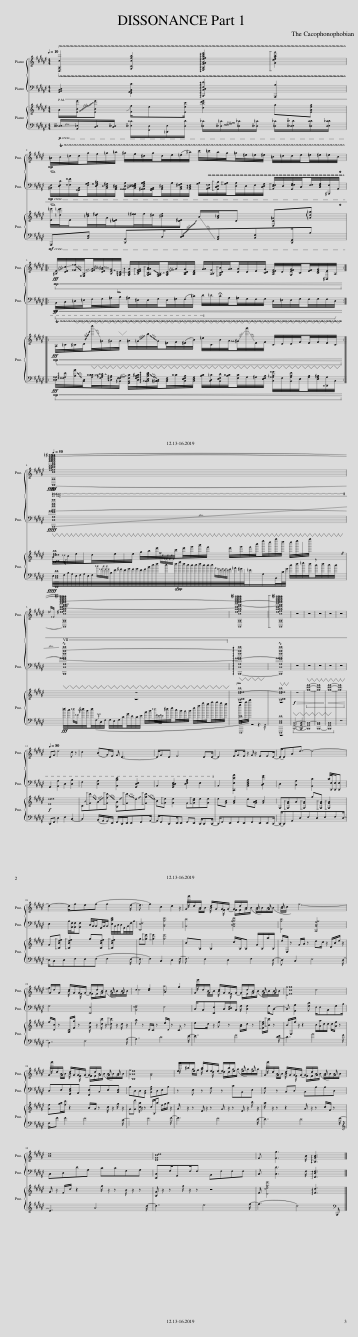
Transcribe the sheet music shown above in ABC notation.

X:1
%%score { ( 1 2 ) 3 } { ( 4 6 ) | ( 5 7 ) }
L:1/8
Q:1/4=10
M:4/4
I:linebreak $
K:F#
V:1 treble
V:2 treble
V:3 bass
V:4 treble
V:6 treble
V:5 bass
V:7 bass
V:1
 !trill(!T[D,A,c]2 [G,Ccfb]2 !arpeggio![E,A,FGAefac'e']2 [Gdegbf']2!trill)! |$!mp!!ped! =A/4!trill(!TB/4=d/4d/4g/4f/4=g/4=a/4 ^g/4f/4^d/4g/4d/4e/4(=e/4^a/4) c'/4=c'/4a/4g/4=g/4^e/4=e/4^e/4 =c/4=d/4d/4e/4=e/4^e/4=e/4c/4!trill)!!ped-up! |:$!mp!!fff!!ped!!<(! !~(![^B,E]/4!~)![DEc]/4!~(![^^F^^f]/4!~)![^^F,B,]/4!~(![EFA]/4!~)![DEG^B]/4!~(![B,EG]/4!arpeggio!!~)![G,B,-D]/4 !arpeggio![G,B,DA]/4[B,DEFG]/4!~(![G,A,CGAB]/4!~(![F,G,A,B,]/4!~(![G,B,D]/4!~)!A/4[A,CDG]/4[A,CE]/4 [GA]/4[A,B,F]/4[G,CDB]/4[GA]/4[DA]/4D/4E/4[CDG]/4 [A,DEF]/4D/4[G,EFG]/4C/4[EF]/4[CEG]/4[^B,,E]/4A,/4!ped-up!!<)! :|$[Q:1/4=50] [A,,-A,cefabd'e'g'b'c''d''e''f''g''-a''b''-=c'''^c''']8 |${=e^^F} [A,,A,c^efabd'-e'g'b'c''-d''e''f''g''a''b''=c'''^c''']8 | %5
 [A,,A,cefabd'e'g'-b'-c''d''e''f''g''a''b''=c'''^c''']8 | [A,,A,cefabd'e'g'b'c''d''e''f''g''a''b''=c'''^c''']8 | z8 | z8 | z8 | %10
 z8 | z8 |$[Q:1/4=80] DF d4 c z | c2 (BG/)E/ F/ D7/2- | D/FD E4 DD/- | %15
 D2 E/FE/ z/ F/ z/ EED/- | (D/D)Ad3/2- d4- |$ d2- d/fe(f f2 e/- | e3/2 f2) c2 d2 z/ | G/d/G/ x/ d/G/G/(G/ G/)d/G/ x/ G/ x/ G/ x/ | %20
 A/ x/ x x2 x4 |$ G/d/G/ x/ d/G/G/(G/ G/)d/G/ x/ G/ x/ G/ x/ | d2 [ce]2 A2 g2 | G/d/G/ x/ d/G/G/(G/ G/)d/G/ x/ G/ x/ G/ x/ | [Fcg]8 |$ %25
 G/d/G/ x/ d/G/G/(G/ G/)d/G/ x/ G/ x/ G/ x/ | [B,Ae]8 | e/^b/e/ x/ b/e/e/(e/ e/)b/e/ x/ e/ x/ e/ x/ | G/d/G/ x/ d/G/G/(G/ G/)d/G/ x/ G/ x/ G/ x/ |$ [Be]8 | %30
 [DGcd]8 | F [Fg]3 B/ !arpeggio![B,GB]7/2 |] %32
V:2
 x8 |$ x8 |:$ x8 :|$ x8 |$ x8 | %5
 x8 | x8 | x8 | x8 | x8 | %10
 x8 | x8 |$ x8 | x8 | x8 | %15
 x8 | x8 |$ x8 | x8 | b'/ x/ B/B/ B/ x/ F/ x/ F/F/B/(B/ B/B/)B/(B/ | %20
 c/c/) x f6- |$ f2 B/ x/ F/ x/ F/F/B/(B/ B/B/)B/B/ | d4 [ca]4 | b'/ x/ B/B/ B/ x/ F/x/x/F/B/(B/ B/B/)B/B/ | [Dg]4 d4 |$ %25
 b'/ x/ B/B/ B/ x/ F/ x/ F/F/B/(B/ B/B/)B/B/ | [Af]4 [GB]4 | a'/ x/ g/f/ g/ x/ d/ x/ d/d/g/(g/ g/g/)g/g/ | b'/ x/ B/B/ B/ x/ F/ x/ F/F/B/(B/ B/B/)B/B/ |$ x8 | %30
 x8 | x8 |] %32
V:3
 !trill(!T[G,,A,,C,D,]2 [F,,G,,A,,C,C]2 !arpeggio![B,,,C,D,F,E]2 [A,,,B,]2!trill)! |$!mp!!ped! [^B,,E,]/4[D,E,C]/4[^^F,^^F]/4[^^F,,B,,]/4[E,G,A,]/4[D,E,^^G,^B,]/4[B,,^^D,^G,]/4[G,,B,,^D,]/4 !~(![G,,^^G,,D,A,]/4!~)![B,,D,^^D,E,G,]/4[^G,,A,,D,G,A,B,]/4[F,,G,,A,,B,,]/4[G,,B,,^D,]/4A,/4[A,,C,^F,G,]/4!arpeggio![A,,C,E,]/4 [G,A,]/4[A,,B,,^^F,]/4[G,,C,D,B,]/4[G,A,]/4[D,A,]/4D,/4E,/4[C,D,G,]/4 [A,,D,E,F,]/4D,/4[G,,E,F,G,]/4C,/4[E,F,]/4[C,E,G,]/4[^B,,,E,]/4A,,/4!ped-up! |:$!mp!!ff!!ped!!<(! B,,/4C,/4=D,/4=E,/4F,/4G,/4=A,/4MB,/4 ^A,/4^E,/4E,/4G,/4E,/4=G,/4(F,/4=C/4) D/4=D/4!fermata!C/4A,/4=A,/4G,/4F,/4G,/4 D,/4=E,/4E,/4G,/4F,/4G,/4F,/4D,/4!ped-up!!<)! :|$ !-(![B,,,C,G,F-GAfbg']8 |$ !-)![B,,,C,G,F-GAfb-g']8 | %5
 !arpeggio![B,,,-C,G,F-GAfbg']8 | [B,,,C,G,FGAfbg']8 | z8 | z8 | z8 | %10
 z8 | z8 |$ G,,2 [A,,A,]2 D,2 [D,B,]2 | F,2 [D,A,]2 [B,,B,D]2 [G,,D,E,]2 | B,,2 [G,,C,D,E,]2 [D,E,G,B,]2 E,2 | %15
 B,,2 [C,,E,DA]2 [B,,D,F,B,]2 [C,D,EG]2 | D,2 [C,A,]2 [A,,C]2 C/4[D,,E,]/4[D,,E,]/[D,,E,] |$ E,2 A,/4[A,,F,]/4[A,,F,]/[A,,F,] D,/4B,,/4B,,/G,,/4B,,/4B,,/ [E,CE]/4B,,/4D,/4D,/4G,,/4B,,/4F,/4A,/4 | [E,,E,F,]4 [B,,D,B,E]4 | [B,,D]4 [B,,D,E,A,B,E]4 | %20
 [F,,A,D]4 [C,,B,,D,G,A,]4 |$ G,4 [E,,E,]4 | [B,,E,F,G,]4 F,4 | C,/B,,[E,,E,]C,/[C,D,F,]/B,,/ G,/ [C,G,]2 G,/C,- | C, [A,,A,]2 [G,D] E,/E,B,,G,B,/ |$ %25
 D,E,[G,,D,F,]A,, [F,,E,]C,E,[B,,E,] | B,D,D,[A,,D,] [B,,F,B,]D,E,B, | z E, z G, z CB,,E, | G, z C,D, C,A,A,D, |$ C,D,DA, CCG,A, | %30
 [E,,C,]G,/A,,F,/F, B,,F,F,F, | C, [C,D]3 F,/ !arpeggio![F,,D,F,]7/2 |] %32
V:4
 A/!~(![EBe']/!~)![EBe'] !slide![Ff]/e[Eec']/ [dbd'e']2 g[EAeg] |$ [E=e']/4[=d=d'e']/4E/[=c=e]/4[d^e]/4A/4[=D=E]/[=e^e]/4f/4^d/4[^cf]/[D^E]/ !-(!B/[A=c]/D [E,D=G][=A=d=a] |:$!mp!!fff!!ped!!<(! !trill(!TA,/4!ped!=C/4^C/4!~(!D/4!~)!e''/4!-)!=G/4^G/4A/4 =A/4!~(!=G/4!~(!b/4!~)!G/4=E/4F/4(^E/4B/4) =d/4C/4B/4!~(!A/4!~)!^G/4!-(!b'/4!-)!E/4F/4 C/4D/4D/4F/4E/4F/4E/4C/4!trill)!!ped-up!!<)!!ped-up! :|$ [B,Ccdeb]8 |$ z8 | %5
 P[B,Cc-deb]8 | [B,Ccdeb]8 |!f!!>(! z8!ped! |!ped! [gc'f']8- | [gc'f']8!>)! | %10
!<(! [gc'f']8-!ped-up! | [gc'f']8!<)! |$!f! [Ede]8 | !~(!C!~(![Fd']!~(!A!~(![Ffd'] !~(![B,A]!~(![Fd']!~(!d!~(![Fgd'] | !~)!B[Ge] [Ge]2 F[Gce]e[Ge] | %15
 e[GB] [GB]2 d[GAB] [GB]2 | G,[G,FA]A[G,FA] g[G,FA] [G,FA]2 |$ G[CBef] [CBef]2 g[CBef] [CBef]2 | g[ge'] [ge']2 [ge']4 | BB, B,2 c/B,/B, G/B,/a/B,/ | %20
 e/E,/ z G/A/ z dc/ z/ D/B/e/ z/ |$ f/[Dc]/ z [A,D]/[Fg]/ z [Ge]/ z/ [dc']/ z/ [dc']/ z/ d/ z/ | b z D/C/ z e/D/ z C z | ed/ z/ f z [Ac]/d/ z [Fdf]/[Bc']/ z | B/E,/f/ z/ z2 c/[Aa]/d/d/ d/[Af]/ z |$ %25
 [Af][ga]/[fc']/ z2 B/A/ z c/ z/ g/ z/ | G[Gd'] [ca]/ z/ z c/B,/a e/g/a/ z/ | A/ z/ z E/ z/ z G/ z/ z E/ z/ b/ z/ | a/ z/ z z2 A/ z/ z c/F/ z |$ G/ z/ F/c/ z2 g/ z/ z B/ z/ z | %30
 [B,G]/ z/ z g/ z/ z z4 | F/ [Edege']4 !arpeggio![Fd]7/2 |] %32
V:5
!p! !-(![_D,__E,]/!-)![A,,_E,]/[C,D,]/[C,__D,]/ [__E,^^C]/[F,,D,]/[=D,,E,]/[D,D]/ [_D,_C]/!~(![__D,=C]/!~)![_D,_C]/[__D,=C]/ [_D,_C]/[__D,E,__D]/[_D,CD]/[D,E,C_D]/ |$!mf! A,,,[B,,E,] [D,,A,,]D,/!~(![D,E,]!-)![A,,D,][C,F,][D,,G,,]/B, |:$!mp!!fff!!<(! [^^D,^^G,]/4!arpeggio![^^F,G,E]/4!~(![B,B]/4!~)![B,,D,]/4!~(![G,^^CC]/4!~(![F,G,^B,^^D]/4!arpeggio!!~)![D,G,B,]/4!~(![^B,,F,F,]/4 !~)![G,,B,,F,C]/4[D,F,G,B,^C]/4!arpeggio!!~(![B,,^^C,E,B,DF]/4!~)![=B,,^B,,C,D,]/4[B,,D,F,]/4^^C/4[C,E,F,B,]/4[C,E,G,]/4 [B,C]/4[C,D,=C]/4[B,,E,F,D]/4[B,^^C]/4[F,C]/4G,/4^G,/4[E,F,B,]/4 [C,^^G,=B,^^G]/4F,/4[B,,G,B,F]/4E,/4[G,B,]/4[E,G,^B,]/4[^^D,,G,]/4C,/4!<)! :|$ [E,,,C,E,D]8 |$!fff! z8 | %5
 [E,,,C,E,D]8 | [E,,,C,E,D]8 | [C,,G,,C,]6- [B,,,G,,C,]2 | [C,,G,,C,-]8 | [C,,-A,,C,]8 | %10
 [C,,G,,C,]8 | z8 |$ D,,F,, D,2 E,2 C,2- | C,2 (B,,/A,,/G,,/)E,,/ F,,/D,,/E,,/E,,F,,A,,/- | A,,/F,,D,,E,,/E,, F,,E,, D,,/D,,D,,/- | %15
 D,,/F,,E,,F,,E,,F,,E,,E,,D,,/- | (D,,/D,,)A,,D,E,D,E,F,D,/- |$ D,/C,D,F,E,(F, F,2 E,/- | E,3/2 F,2) C,2 D,2 F,/- | F,3/2 E,2 D,2 F,2 D,/- | %20
 D,3/2 C,2 E,4 D,/- |$ D,7/2 F,4 A,/- | A,7/2 D4 E/- | E7/2 F4 [D-E]/ | D7/2 A4 F/ |$ %25
 F,/F F2 E4 C/- | x7/2 E4 F/- | F7/2 E4 D/- | D7/2 D4 E/- |$[K:treble] E7/2 A4 d/- | %30
 d7/2 e4 f/- | (f7/2 d4)[K:bass] B,,,/ |] %32
V:6
 x8 |$ x8 |:$ x8 :|$ A/4{^^cE}B/4e/4x/4d/4e/4x/4e/4 g/4b/4e'/4{^^fc^^FcFcF}c'/4e'/4g'/4b'/4f'/4 e'/4g'/4f'/4c''/4g''/4e''/4b''/4f''/4 e''/4g''/4x/4b''/4 z |$ x8 | %5
 z8 | z8 | x8 | x8 | x8 | %10
 x8 | x8 |$ x8 | x8 | x8 | %15
 x8 | x8 |$ x8 | x8 | x8 | %20
 x8 |$ x8 | x8 | x8 | x8 |$ %25
 x8 | x8 | x8 | x8 |$ x8 | %30
 x8 | x8 |] %32
V:7
 x8 |$ x8 |:$ x8 :|$ E,/8F,/8B,/8G,/8E,/8F,/8G,/8E,/8F,/8{^^c^^FcFcF}B,/8E/8^F/8E/8G/8F/8G/8E/8F/8B/8e/8f/8e/8f/8a/8f/8e/8d/8e/8f/8d/8d/8e/8{A=GEGEGE}F/8=A/8^G/8x/8=E/G,/B,,/4C/8G/8 d/4f/4=g/4f/4d/4f/4e/4d/4 |$ f/4e/4{^^f^^F}^f/4d/4f/4(F,/4D,/4F,/4 G,/4E,/4G,/4C/4G/4D/4C/4E/4 B/4d/4{^^fFEFE}^f/4g/4e/4d/4c/4d/4 g/4c'/4f'/4e'/4g'/4g'/4f'/4e'/4 | %5
 d'/4g'/4c''/4) z4 z3 z/4 | z8 | x8 | x8 | x8 | %10
 x8 | x8 |$ x8 | x8 | x8 | %15
 x8 | x8 |$ x8 | x8 | x8 | %20
 x8 |$ x8 | x8 | x8 | x8 |$ %25
 x8 | x8 | x8 | x8 |$[K:treble] x8 | %30
 x8 | x15/2[K:bass] x/ |] %32
